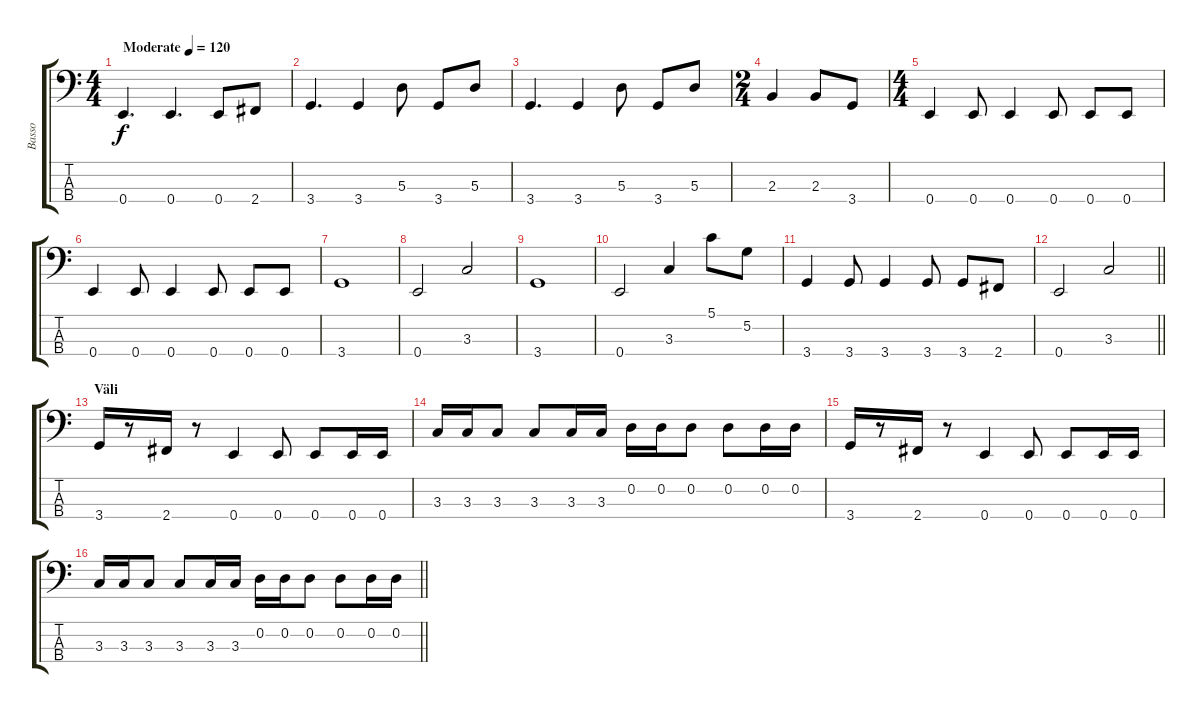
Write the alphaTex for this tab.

\track ("Basso" "Basso") {instrument electricbasspick}
\staff {score tabs}
\tuning (G2 D2 A1 E1) {hide}
\ts (4 4)
\tempo (120 "Moderate")
\clef f4
\ks c
0.4.4{d dy f instrument electricbasspick} 0.4.4{d} 0.4.8 2.4.8 |
3.4.4{d} 3.4.4 5.3.8 3.4.8 5.3.8 |
3.4.4{d} 3.4.4 5.3.8 3.4.8 5.3.8 |
\ts (2 4)
2.3.4 2.3.8 3.4.8 |
\ts (4 4)
0.4.4 0.4.8 0.4.4 0.4.8 0.4.8 0.4.8 |
0.4.4 0.4.8 0.4.4 0.4.8 0.4.8 0.4.8 |
3.4.1 |
0.4.2 3.3.2 |
3.4.1 |
0.4.2 3.3.4 5.1.8 5.2.8 |
3.4.4 3.4.8 3.4.4 3.4.8 3.4.8 2.4.8 |
\barLineRight lightlight
0.4.2 3.3.2 |
\section ("" "Väli")
3.4.16 r.8 2.4.16 r.8 0.4.4 0.4.8 0.4.8 0.4.16 0.4.16 |
3.3.16 3.3.16 3.3.8 3.3.8 3.3.16 3.3.16 0.2.16 0.2.16 0.2.8 0.2.8 0.2.16 0.2.16 |
3.4.16 r.8 2.4.16 r.8 0.4.4 0.4.8 0.4.8 0.4.16 0.4.16 |
\barLineRight lightlight
3.3.16 3.3.16 3.3.8 3.3.8 3.3.16 3.3.16 0.2.16 0.2.16 0.2.8 0.2.8 0.2.16 0.2.16
